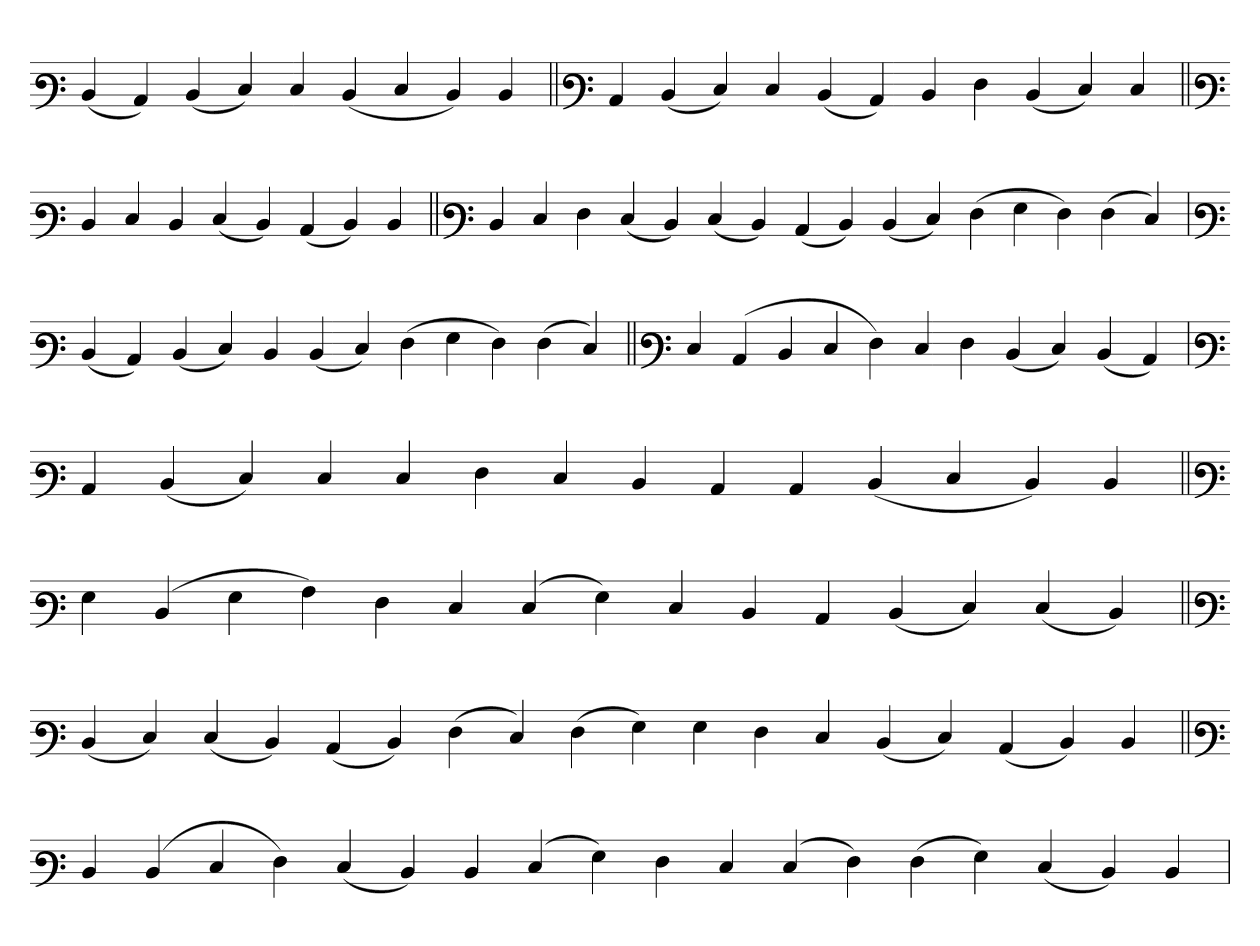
**kern
*part1
*staff1
*clefF3
=
(4D
4C)
(4D
4E)
4E
(4D
4E
4D)
4D
=||
*clefF3
4C
(4D
4E)
4E
(4D
4C)
4D
4F
(4D
4E)
4E
=||
*clefF3
4D
4E
4D
(4E
4D)
(4C
4D)
4D
=||
*clefF3
4D
4E
4F
(4E
4D)
(4E
4D)
(4C
4D)
(4D
4E)
(4F
4G
4F)
(4F
4E)
='
*clefF3
(4D
4C)
(4D
4E)
4D
(4D
4E)
(4F
4G
4F)
(4F
4E)
=||
*clefF3
4E
(4C
4D
4E
4F)
4E
4F
(4D
4E)
(4D
4C)
='
*clefF3
4C
(4D
4E)
4E
4E
4F
4E
4D
4C
4C
(4D
4E
4D)
4D
=||
*clefF3
4G
(4D
4G
4A)
4F
4E
(4E
4G)
4E
4D
4C
(4D
4E)
(4E
4D)
=||
*clefF3
(4D
4E)
(4E
4D)
(4C
4D)
(4F
4E)
(4F
4G)
4G
4F
4E
(4D
4E)
(4C
4D)
4D
=||
*clefF3
4D
(4D
4E
4F)
(4E
4D)
4D
(4E
4G)
4F
4E
(4E
4F)
(4F
4G)
(4E
4D)
4D
=`
*-
